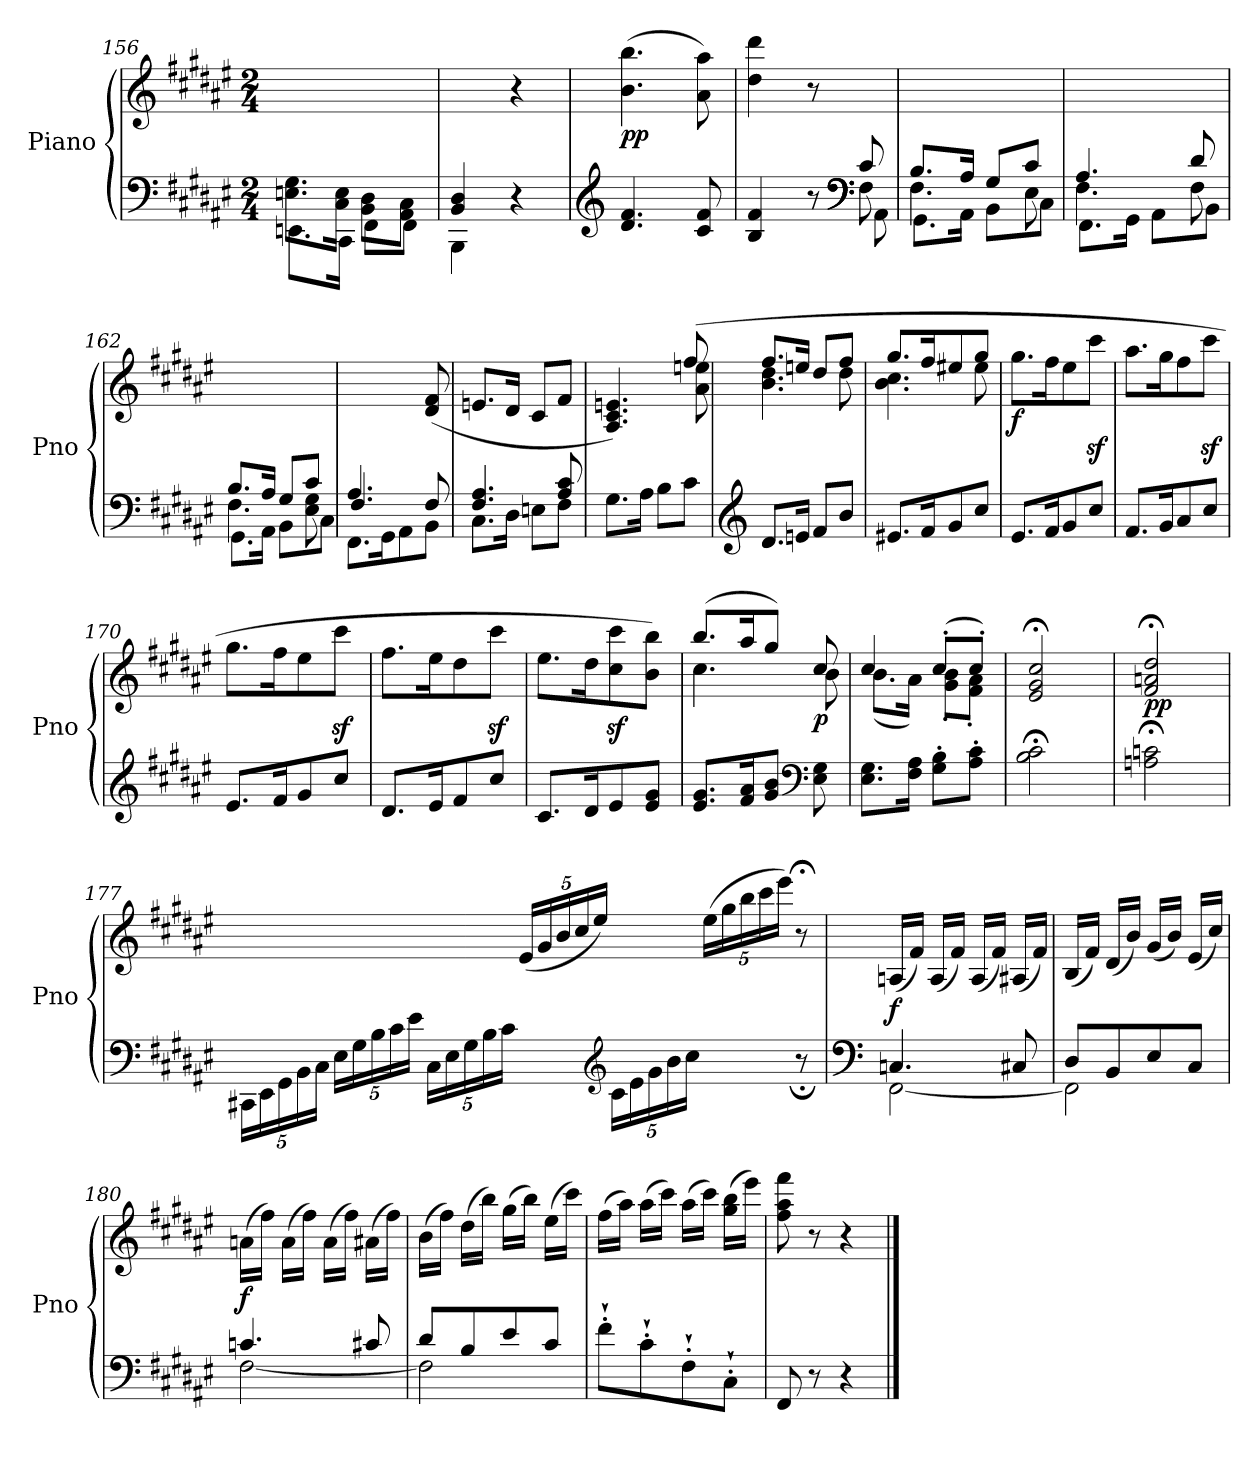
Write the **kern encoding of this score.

**kern	**kern	**dynam
*part1	*part1	*part1
*staff2	*staff1	*staff1/2
*I"Piano	*	*
*I'Pno	*	*
*clefF4	*clefG2	*
*k[f#c#g#d#a#e#]	*k[f#c#g#d#a#e#]	*
*M2/4	*M2/4	*
=156	=156	=156
*^	*	*
8.En\ 8.G#\L	8.EEn\L	2ryy	.
16C#\ 16E\Jk	16CC#\Jk	.	.
8BB\ 8D#\L	8FF#\L	.	.
8AA#\ 8C#\J	8FF#\J	.	.
=157	=157	=157	=157
4BB/ 4D#/	4BBB\	4ryy	.
4ryy	4r	4r	.
*v	*v	*	*
=158	=158	=158
*clefG2	*	*
*^	*	*
!	!	!	!LO:DY:b
*v	*v	*	*
4.d#/ 4.f#/	(4.b\ 4.bb\	pp
8c#/ 8f#/	8a#\ 8aa#\)	.
!!LO:LB:g=z
=159	=159	=159
*^	*	*
*	*^	*	*
4.ryy	4B/ 4f#/	4.ryy	4dd#\ 4ddd#\	.
.	8r	.	8r	.
*clefF4	*	*	*	*
8c#/	8F#\	8AA#\	8ryy	.
=160	=160	=160	=160	=160
8.B/L	4.F#\	8.GG#\L	2ryy	.
16A#/Jk	.	16AA#\Jk	.	.
8G#/L	.	8BB\L	.	.
8c#/J	8E#\	8C#\J	.	.
=161	=161	=161	=161	=161
4.A#/	4.F#\	8.FF#\L	2ryy	.
.	.	16GG#\Jk	.	.
.	.	8AA#\L	.	.
8d#/	8F#\	8BB\J	.	.
=162	=162	=162	=162	=162
8.B/L	4.F#\	8.GG#\L	2ryy	.
16A#/Jk	.	16AA#\Jk	.	.
8G#/L	.	8BB\L	.	.
8c#/J	8E#\ 8G#\	8C#\J	.	.
=163	=163	=163	=163	=163
4.A#/	4.F#/	8.FF#\L	4.ryy	.
.	.	16GG#\K	.	.
.	.	8AA#\	.	.
!	!	!	!	!LO:DY:b
8ryy	8F#/	8BB\J	(8d# 8f#	other-dynamics
*	*v	*v	*	*
=164	=164	=164	=164
4.F#/ 4.A#/	8.C#\L	8.en/L	.
.	16D#\Jk	16d#/Jk	.
.	8En\L	8c#/L	.
8A#/ 8c#/	8F#\J	8f#/J	.
*v	*v	*	*
=165	=165	=165
*	*^	*
8.G#\L	4.A#/ 4.c#/ 4.en/)	4.ryy	.
16A#\Jk	.	.	.
8B\L	.	.	.
8c#\J	(8ff#/	8a#\ 8een\	.
=166	=166	=166	=166
*clefG2	*	*	*
8.d#/L	8.ff#/L	4.b\ 4.dd#\	.
16en/Jk	16een/Jk	.	.
8f#/L	8dd#/L	.	.
8b/J	8ff#/J	8dd#\	.
!!LO:LB:g=z	!!
=167	=167	=167	=167
8.e#X/L	8.gg#/L	4.b\ 4.cc#\	.
16f#/K	16ff#/K	.	.
8g#/	8ee#X/	.	.
8cc#/J	8gg#/J	8ee#\	.
=168	=168	=168	=168
!	!	!	!LO:DY:b
*	*v	*v	*
8.e#/L	8.gg#\L	f
16f#/K	16ff#\K	.
8g#/	8ee#\	.
8cc#/J	8ccc#z<\J	.
=169	=169	=169
8.f#/L	8.aa#\L	.
16g#/K	16gg#\K	.
8a#/	8ff#\	.
8cc#/J	8ccc#z<\J	.
=170	=170	=170
8.e#/L	8.gg#\L	.
16f#/K	16ff#\K	.
8g#/	8ee#\	.
8cc#/J	8ccc#z<\J	.
=171	=171	=171
8.d#/L	8.ff#\L	.
16e#/K	16ee#\K	.
8f#/	8dd#\	.
8cc#/J	8ccc#z<\J	.
=172	=172	=172
8.c#/L	8.ee#\L	.
16d#/K	16dd#\K	.
8e#/	8cc#\z< 8ccc#\z<	.
8e#/ 8g#/J	8b\ 8bb\J)	.
=173	=173	=173
*	*^	*
!	!	!	!LO:DY:b
8.e#/ 8.g#/L	(>8.bb/L	4.cc#\	other-dynamics
16f#/ 16a#/K	16aa#/K	.	.
8g#/ 8b/J	8gg#/J)	.	.
*clefF4	*	*	*
!	!	!	!LO:DY:b
8E#\ 8G#\	8cc#/	8b\	p
=174	=174	=174	=174
8.E#\ 8.G#\L	4cc#/	(8.b\L	.
16F#\ 16A#\Jk	.	16a#\Jk)	.
8G#\' 8B\'L	(>8cc#'/L	8g#\' 8b\'L	.
8A#\' 8c#\'J	8cc#'/J)	8f#\' 8a#\'J	.
*	*v	*v	*
!!LO:LB:g=z
=175	=175	=175
2B\;< 2c#\;<	2e#/;< 2g#/;< 2cc#/;<	.
=176	=176	=176
!	!	!LO:DY:b
2An\;< 2cn\;<	2f#/;< 2an/;< 2dd#/;<	pp
=177	=177	=177
*^	*	*
*	*Xbrackettup	*	*
!	!	!	!LO:DY:b
4ryy	20CC#X\LL	4ryy	other-dynamics
.	20EE#\	.	.
.	20GG#\	.	.
.	20BB\	.	.
.	20C#\JJ	.	.
20E#\LL	4ryy	4ryy	.
20G#\	.	.	.
20B\	.	.	.
20c#\	.	.	.
20e#\JJ	.	.	.
1ryy	20C#\LL	4ryy	.
.	20E#\	.	.
.	20G#\	.	.
.	20B\	.	.
.	20c#\JJ	.	.
*	*	*Xbrackettup	*
.	4ryy	(20e#/LL	.
.	.	20g#/	.
.	.	20b/	.
.	.	20cc#/	.
.	.	20ee#/JJ)	.
*clefG2	*	*	*
.	20c#\LL	4ryy	.
.	20e#\	.	.
.	20g#\	.	.
.	20b\	.	.
.	20cc#\JJ	.	.
.	4ryy	(20ee#\LL	.
.	.	20gg#\	.
.	.	20bb\	.
.	.	20ccc#\	.
.	.	20eee#\JJ)	.
8ryy	8r;<	8r;<	.
=178	=178	=178	=178
*clefF4	*	*	*
!	!	!	!LO:DY:b
4.Cn/	[2FF#\	(16An/LL	f
.	.	16f#/JJ)	.
.	.	(16A/LL	.
.	.	16f#/JJ)	.
.	.	(16A/LL	.
.	.	16f#/JJ)	.
8C#X/	.	(16A#X/LL	.
.	.	16f#/JJ)	.
!!LO:LB:g=z
=179	=179	=179	=179
8D#/L	2FF#\]	(16B/LL	.
.	.	16f#/JJ)	.
8BB/	.	(16d#/LL	.
.	.	16b/JJ)	.
8E#/	.	(16g#/LL	.
.	.	16b/JJ)	.
8C#/J	.	(16e#/LL	.
.	.	16cc#/JJ)	.
=180	=180	=180	=180
!	!	!	!LO:DY:b
4.cn/	[2F#\	(16an\LL	f
.	.	16ff#\JJ)	.
.	.	(16a\LL	.
.	.	16ff#\JJ)	.
.	.	(16a\LL	.
.	.	16ff#\JJ)	.
8c#X/	.	(>16a#X\LL	.
.	.	16ff#\JJ)	.
=181	=181	=181	=181
8d#/L	2F#\]	(16b\LL	.
.	.	16ff#\JJ)	.
8B/	.	(16dd#\LL	.
.	.	16bb\JJ)	.
8e#/	.	(16gg#\LL	.
.	.	16bb\JJ)	.
8c#/J	.	(16ee#\LL	.
.	.	16ccc#\JJ)	.
*v	*v	*	*
=182	=182	=182
8f#`'\L	(16ff#\LL	.
.	16aa#\JJ)	.
8c#`'\	(16aa#\LL	.
.	16ccc#\JJ)	.
8F#`'\	(16aa#\LL	.
.	16ccc#\JJ)	.
8C#`'\J	(16gg#\ 16bb\LL	.
.	16eee#\JJ)	.
=183	=183	=183
8FF#/	8ff#\ 8aa#\ 8fff#\	.
8r	8r	.
4r	4r	.
==	==	==
*-	*-	*-
